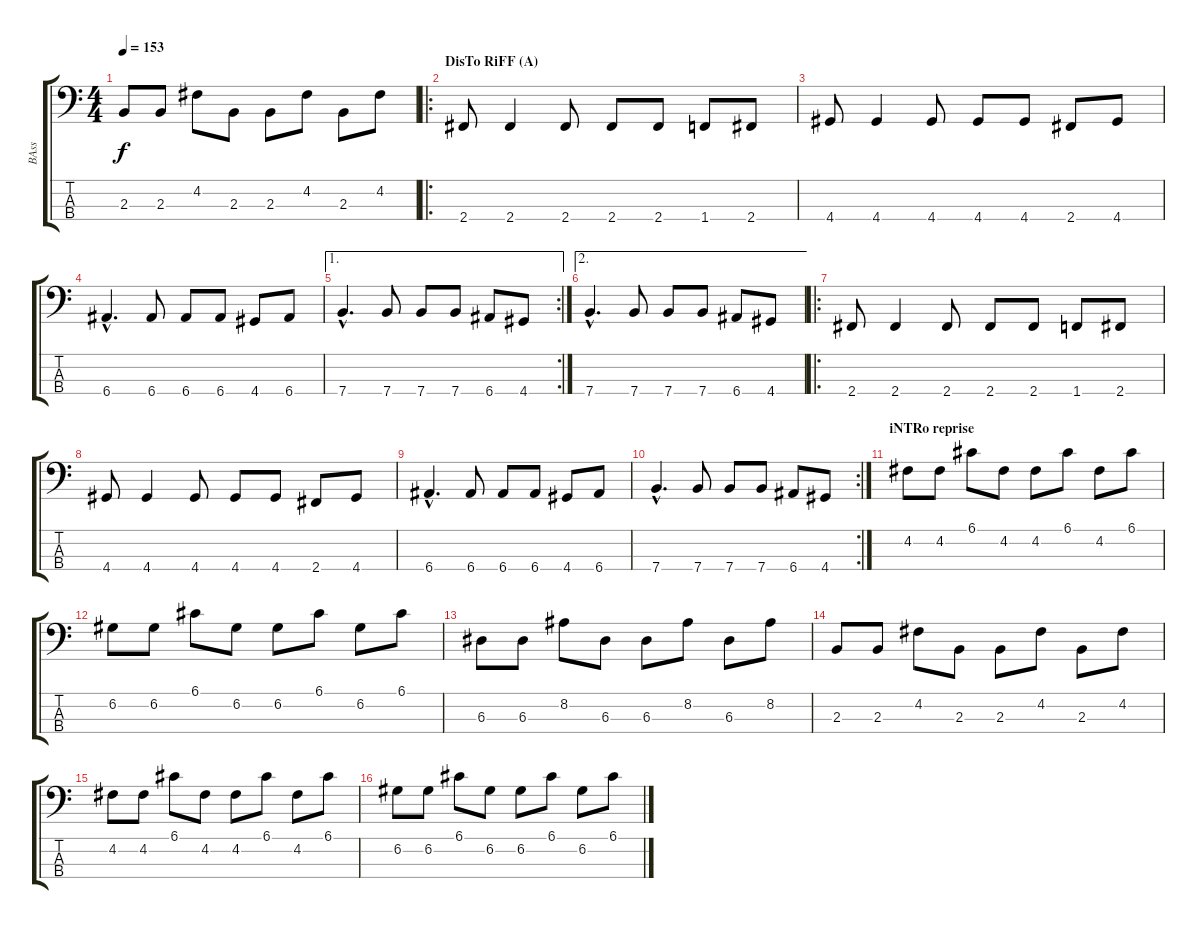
\track ("BAss" "BAss") {instrument electricbassfinger}
\staff {score tabs}
\tuning (G2 D2 A1 E1) {hide}
\ts (4 4)
\tempo 153
\clef f4
\ks c
2.3.8{dy f} 2.3.8 4.2.8 2.3.8 2.3.8 4.2.8 2.3.8 4.2.8 |
\ro
\section ("" "DisTo RiFF (A)")
2.4.8 2.4.4 2.4.8 2.4.8 2.4.8 1.4.8 2.4.8 |
4.4.8 4.4.4 4.4.8 4.4.8 4.4.8 2.4.8 4.4.8 |
6.4{hac}.4{d} 6.4.8 6.4.8 6.4.8 4.4.8 6.4.8 |
\ae 1
\rc 2
7.4{hac}.4{d} 7.4.8 7.4.8 7.4.8 6.4.8 4.4.8 |
\ae 2
7.4{hac}.4{d} 7.4.8 7.4.8 7.4.8 6.4.8 4.4.8 |
\ro
2.4.8 2.4.4 2.4.8 2.4.8 2.4.8 1.4.8 2.4.8 |
4.4.8 4.4.4 4.4.8 4.4.8 4.4.8 2.4.8 4.4.8 |
6.4{hac}.4{d} 6.4.8 6.4.8 6.4.8 4.4.8 6.4.8 |
\rc 2
7.4{hac}.4{d} 7.4.8 7.4.8 7.4.8 6.4.8 4.4.8 |
\section ("" "iNTRo reprise")
4.2.8 4.2.8 6.1.8 4.2.8 4.2.8 6.1.8 4.2.8 6.1.8 |
6.2.8 6.2.8 6.1.8 6.2.8 6.2.8 6.1.8 6.2.8 6.1.8 |
6.3.8 6.3.8 8.2.8 6.3.8 6.3.8 8.2.8 6.3.8 8.2.8 |
2.3.8 2.3.8 4.2.8 2.3.8 2.3.8 4.2.8 2.3.8 4.2.8 |
4.2.8 4.2.8 6.1.8 4.2.8 4.2.8 6.1.8 4.2.8 6.1.8 |
6.2.8 6.2.8 6.1.8 6.2.8 6.2.8 6.1.8 6.2.8 6.1.8
